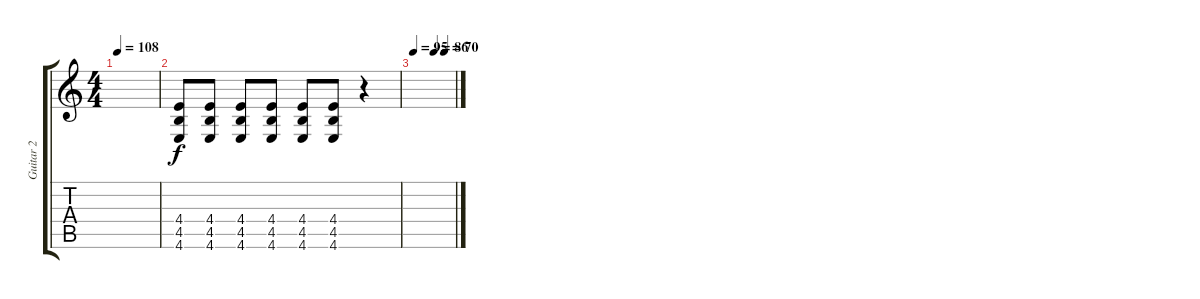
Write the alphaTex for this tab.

\track ("Guitar 2" "Guitar 2") {instrument distortionguitar}
\staff {score tabs}
\tuning (D4 A3 F3 C3 G2 C2) {hide}
\ts (4 4)
\tempo 108
\clef g2
\ks c
|
(4.4 4.5 4.6).8 (4.4 4.5 4.6).8 (4.4 4.5 4.6).8 (4.4 4.5 4.6).8 (4.4 4.5 4.6).8 (4.4 4.5 4.6).8 r.4 |
\tempo 95
\tempo (86 0.5)
\tempo (70 0.75)
